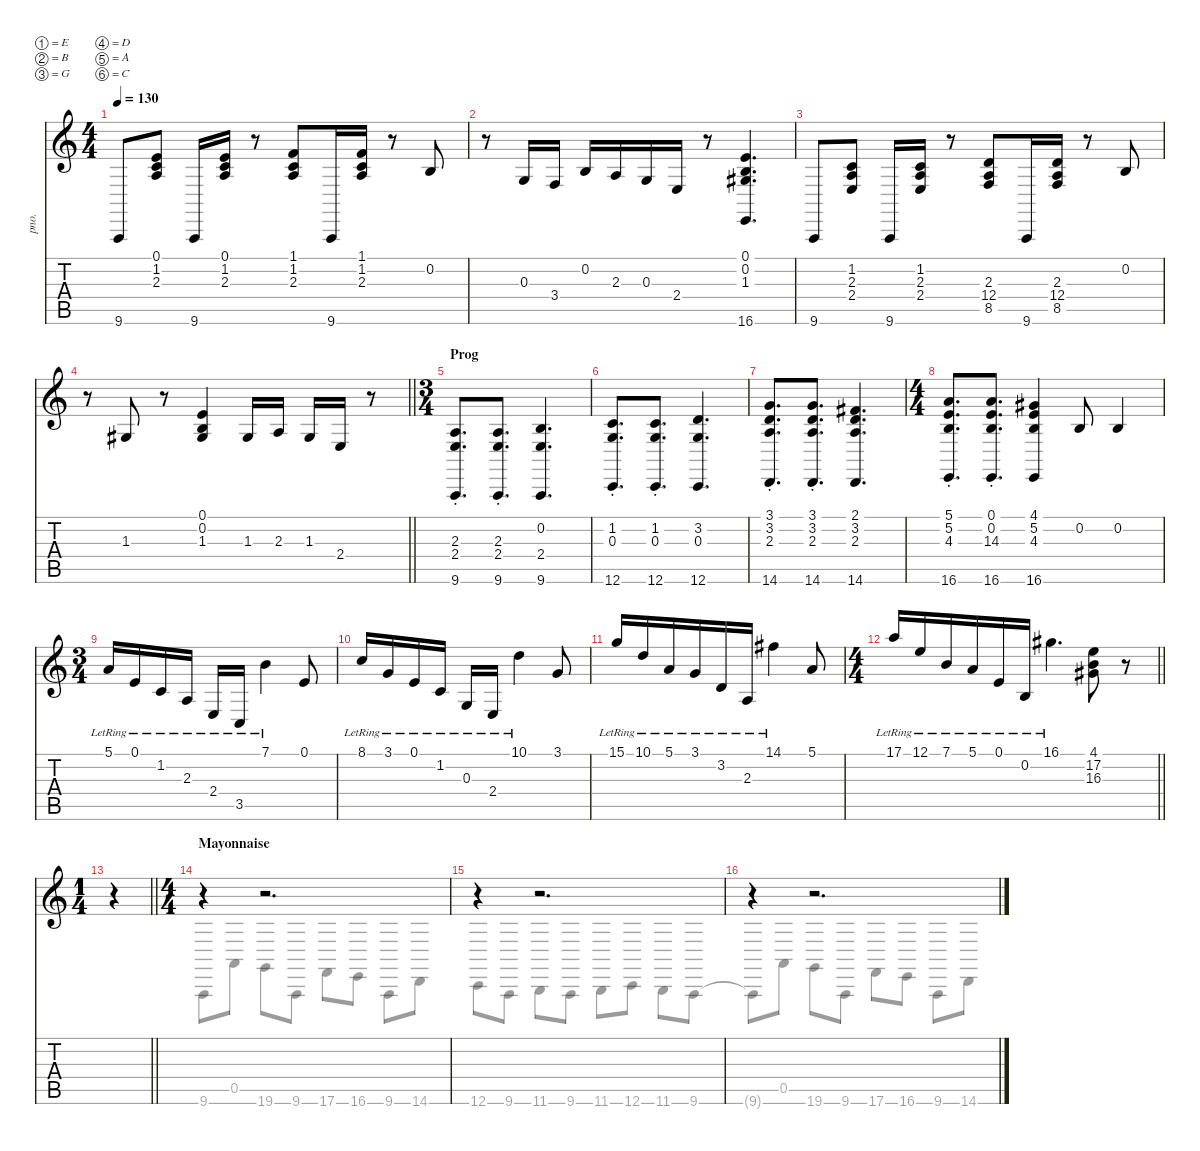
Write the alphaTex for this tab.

\defaultSystemsLayout 4
\hideDynamics
\bracketExtendMode nobrackets
\otherSystemsTrackNameOrientation horizontal
\track ("Reney" "pno.") {instrument brightacousticpiano}
\staff {score tabs}
\tuning (E4 B3 G3 D3 A2 C1)
\voice
\ts (4 4)
\tempo 130
\clef g2
\ks c
9.6.8{dy f} (0.1 1.2 2.3).8 9.6.16 (0.1 1.2 2.3).16 r.8 (1.1 1.2 2.3).8 9.6.16 (1.1 1.2 2.3).16 r.8 0.2.8 |
r.8 0.3.16 3.4.16 0.2.16 2.3.16 0.3.16 2.4.16 r.8 (0.1 0.2 1.3{acc #} 16.6).4{d} |
9.6.8 (1.2 2.3 2.4).8 9.6.16 (1.2 2.3 2.4).16 r.8 (2.3 12.4 8.5).8 9.6.16 (2.3 12.4 8.5).16 r.8 0.2.8 |
\barLineRight lightlight
r.8 1.3{acc #}.8 r.8 (0.1 0.2 1.3{acc #}).4 1.3{acc #}.16 2.3.16 1.3{acc #}.16 2.4.16 r.8 |
\ts (3 4)
\beaming (8 2 2 2)
\section ("" "Prog")
(2.3{st} 2.4{st} 9.6{st}).8{d} (2.3{st} 2.4{st} 9.6{st}).8{d} (0.2 2.4 9.6).4{d} |
(1.2{st} 0.3{st} 12.6{st}).8{d} (1.2{st} 0.3{st} 12.6{st}).8{d} (3.2 0.3 12.6).4{d} |
(3.1{st} 3.2{st} 2.3{st} 14.6{st}).8{d} (3.1{st} 3.2{st} 2.3{st} 14.6{st}).8{d} (2.1{acc #} 3.2 2.3 14.6).4{d} |
\ts (4 4)
\beaming (8 2 2 2 2)
(5.1{st} 5.2{st} 4.3{st} 16.6{st}).8{d} (0.1{st} 0.2{st} 14.3{st} 16.6{st}).8{d} (4.1{acc #} 5.2 4.3 16.6).4 0.2.8 0.2.4 |
\ts (3 4)
\beaming (8 2 2 2)
5.1{lr}.16 0.1{lr}.16{dy mf} 1.2{lr}.16 2.3{lr}.16 2.4{lr}.16 3.5{lr}.16 7.1{lr}.4{dy f} 0.1.8 |
8.1{lr}.16 3.1{lr}.16 0.1{lr}.16 1.2{lr}.16 0.3{lr}.16 2.4{lr}.16 10.1{lr}.4 3.1.8 |
\beaming (8 6 4)
15.1{lr}.16 10.1{lr}.16 5.1{lr}.16 3.1{lr}.16 3.2{lr}.16 2.3{lr}.16 14.1{lr acc #}.4 5.1.8 |
\ts (4 4)
\beaming (8 6 4)
\barLineRight lightlight
17.1{lr}.16 12.1{lr}.16 7.1{lr}.16 5.1{lr}.16 0.1{lr}.16 0.2{lr}.16 16.1{lr acc #}.4{d} (4.1{acc #} 17.2 16.3).8 r.8 |
\ts (1 4)
\beaming (8 2)
\barLineRight lightlight
r.4 |
\ts (4 4)
\beaming (8 2 2 2 2)
\section ("" "Mayonnaise")
r.4 r.2{d} |
r.4 r.2{d} |
r.4 r.2{d}
\voice
\clef g2
\ottava regular
\simile none
\ks c
|
|
|
\barLineRight lightlight
|
|
|
|
|
|
|
|
\barLineRight lightlight
|
\barLineRight lightlight
r.4 |
9.6.8 0.5.8 19.6.8 9.6.8 17.6.8 16.6.8 9.6.8 14.6.8 |
12.6.8 9.6.8 11.6.8 9.6.8 11.6.8 12.6.8 11.6.8 9.6.8 |
9.6{t}.8 0.5.8 19.6.8 9.6.8 17.6.8 16.6.8 9.6.8 14.6.8
